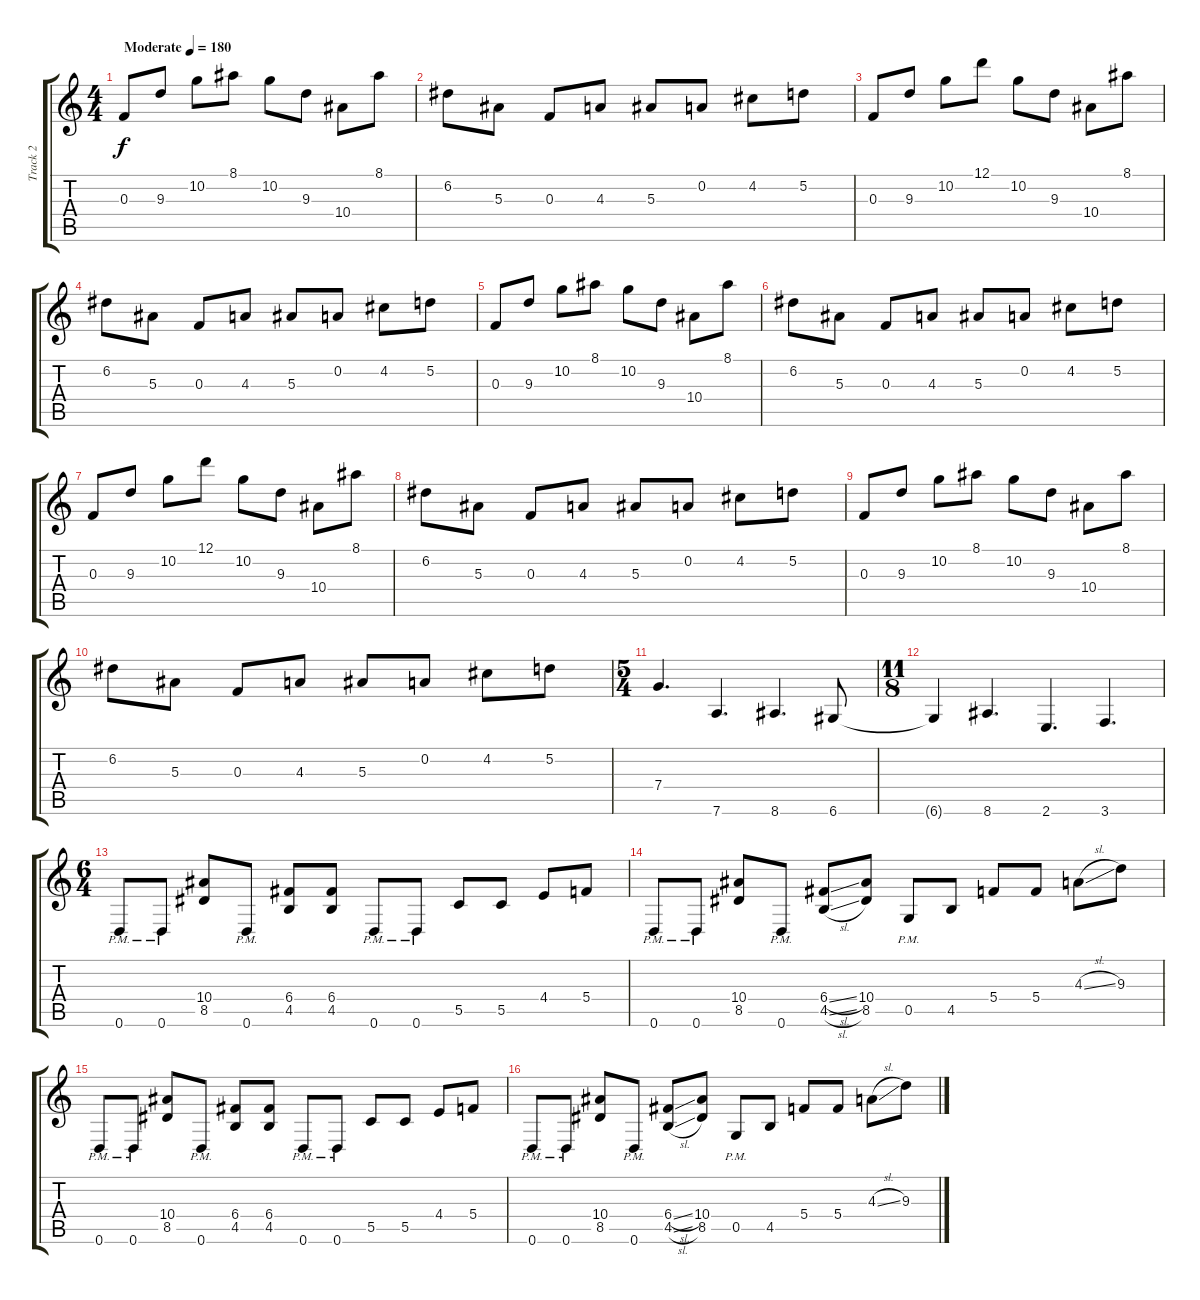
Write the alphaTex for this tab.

\track ("Track 2" "Track 2") {instrument distortionguitar}
\staff {score tabs}
\tuning (D4 A3 F3 C3 G2 D2) {hide}
\ts (4 4)
\tempo (180 "Moderate")
\clef g2
\ks c
0.3.8{dy f instrument distortionguitar} 9.3.8 10.2.8 8.1.8 10.2.8 9.3.8 10.4.8 8.1.8 |
6.2.8 5.3.8 0.3.8 4.3.8 5.3.8 0.2.8 4.2.8 5.2.8 |
0.3.8 9.3.8 10.2.8 12.1.8 10.2.8 9.3.8 10.4.8 8.1.8 |
6.2.8 5.3.8 0.3.8 4.3.8 5.3.8 0.2.8 4.2.8 5.2.8 |
0.3.8 9.3.8 10.2.8 8.1.8 10.2.8 9.3.8 10.4.8 8.1.8 |
6.2.8 5.3.8 0.3.8 4.3.8 5.3.8 0.2.8 4.2.8 5.2.8 |
0.3.8 9.3.8 10.2.8 12.1.8 10.2.8 9.3.8 10.4.8 8.1.8 |
6.2.8 5.3.8 0.3.8 4.3.8 5.3.8 0.2.8 4.2.8 5.2.8 |
0.3.8 9.3.8 10.2.8 8.1.8 10.2.8 9.3.8 10.4.8 8.1.8 |
6.2.8 5.3.8 0.3.8 4.3.8 5.3.8 0.2.8 4.2.8 5.2.8 |
\ts (5 4)
7.4.4{d} 7.6.4{d} 8.6.4{d} 6.6.8 |
\ts (11 8)
6.6{t}.4 8.6.4{d} 2.6.4{d} 3.6.4{d} |
\ts (6 4)
0.6{pm}.8 0.6{pm}.8 (10.4 8.5).8 0.6{pm}.8 (6.4 4.5).8 (6.4 4.5).8 0.6{pm}.8 0.6{pm}.8 5.5.8 5.5.8 4.4.8 5.4.8 |
0.6{pm}.8 0.6{pm}.8 (10.4 8.5).8 0.6{pm}.8 (6.4{sl} 4.5{sl}).8 (10.4 8.5).8 0.5{pm}.8 4.5.8 5.4.8 5.4.8 4.3{sl}.8 9.3.8 |
0.6{pm}.8 0.6{pm}.8 (10.4 8.5).8 0.6{pm}.8 (6.4 4.5).8 (6.4 4.5).8 0.6{pm}.8 0.6{pm}.8 5.5.8 5.5.8 4.4.8 5.4.8 |
0.6{pm}.8 0.6{pm}.8 (10.4 8.5).8 0.6{pm}.8 (6.4{sl} 4.5{sl}).8 (10.4 8.5).8 0.5{pm}.8 4.5.8 5.4.8 5.4.8 4.3{sl}.8 9.3.8
